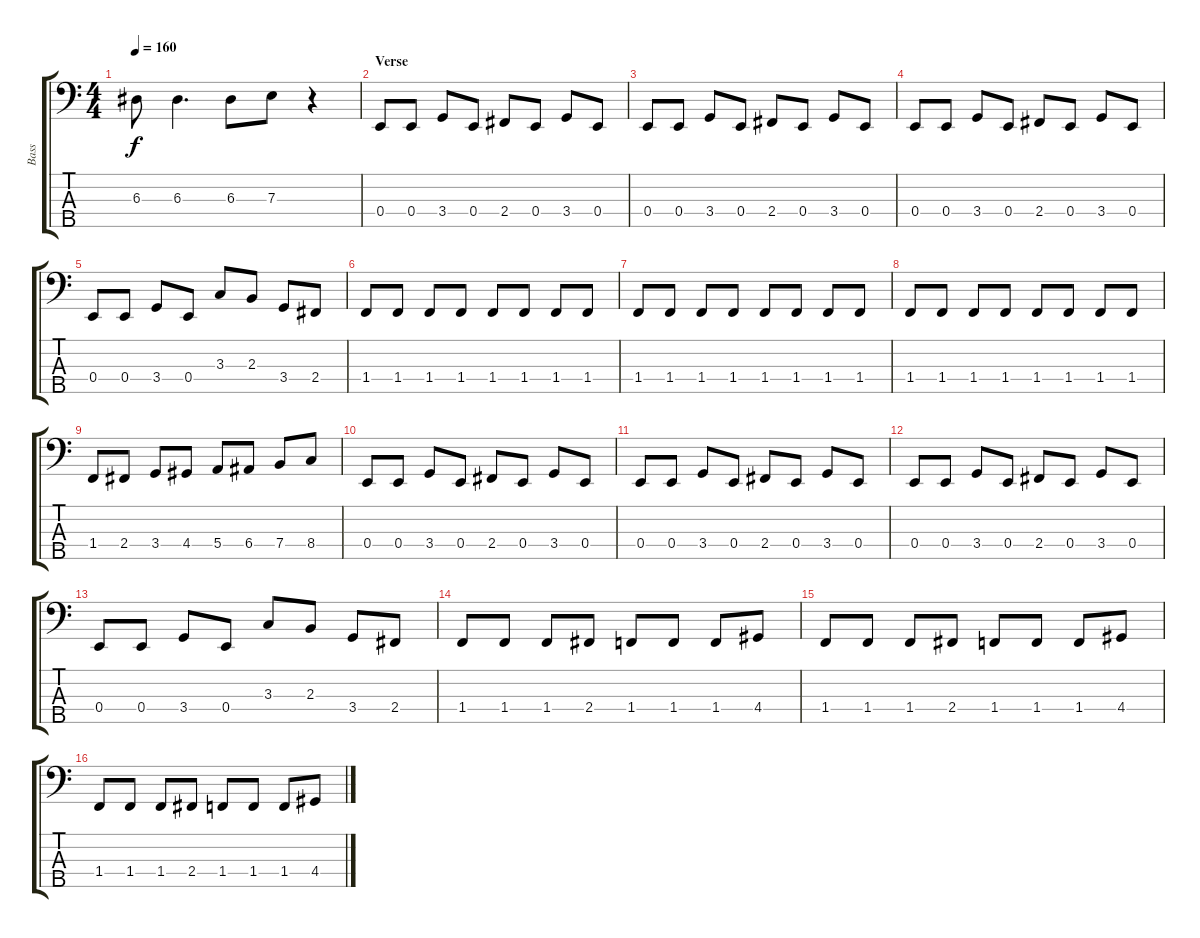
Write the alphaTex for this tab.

\track ("Bass" "Bass") {instrument electricbassfinger}
\staff {score tabs}
\tuning (G2 D2 A1 E1 B0) {hide}
\ts (4 4)
\tempo 160
\clef f4
\ks c
6.3{t}.8{dy f} 6.3.4{d} 6.3.8 7.3.8 r.4 |
\section ("" "Verse")
0.4.8 0.4.8 3.4.8 0.4.8 2.4.8 0.4.8 3.4.8 0.4.8 |
0.4.8 0.4.8 3.4.8 0.4.8 2.4.8 0.4.8 3.4.8 0.4.8 |
0.4.8 0.4.8 3.4.8 0.4.8 2.4.8 0.4.8 3.4.8 0.4.8 |
0.4.8 0.4.8 3.4.8 0.4.8 3.3.8 2.3.8 3.4.8 2.4.8 |
\section ("" "")
1.4.8 1.4.8 1.4.8 1.4.8 1.4.8 1.4.8 1.4.8 1.4.8 |
1.4.8 1.4.8 1.4.8 1.4.8 1.4.8 1.4.8 1.4.8 1.4.8 |
1.4.8 1.4.8 1.4.8 1.4.8 1.4.8 1.4.8 1.4.8 1.4.8 |
1.4.8 2.4.8 3.4.8 4.4.8 5.4.8 6.4.8 7.4.8 8.4.8 |
\section ("" "")
0.4.8 0.4.8 3.4.8 0.4.8 2.4.8 0.4.8 3.4.8 0.4.8 |
0.4.8 0.4.8 3.4.8 0.4.8 2.4.8 0.4.8 3.4.8 0.4.8 |
0.4.8 0.4.8 3.4.8 0.4.8 2.4.8 0.4.8 3.4.8 0.4.8 |
0.4.8 0.4.8 3.4.8 0.4.8 3.3.8 2.3.8 3.4.8 2.4.8 |
1.4.8 1.4.8 1.4.8 2.4.8 1.4.8 1.4.8 1.4.8 4.4.8 |
1.4.8 1.4.8 1.4.8 2.4.8 1.4.8 1.4.8 1.4.8 4.4.8 |
1.4.8 1.4.8 1.4.8 2.4.8 1.4.8 1.4.8 1.4.8 4.4.8
